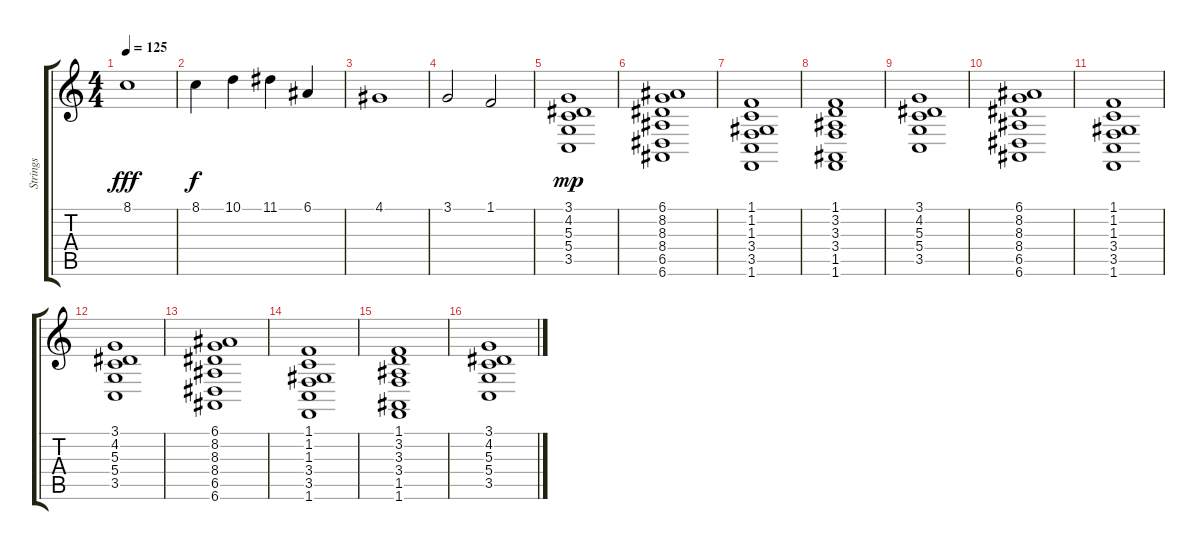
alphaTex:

\track ("Strings" "Strings") {instrument tremolostrings}
\staff {score tabs}
\tuning (E4 B3 G3 D3 A2 E2) {hide}
\ts (4 4)
\tempo 125
\clef g2
\ks c
8.1.1{dy fff} |
8.1.4{dy f} 10.1.4 11.1.4 6.1.4 |
4.1.1 |
3.1.2 1.1.2 |
(3.1 4.2 5.3 5.4 3.5).1{dy mp} |
(6.1 8.2 8.3 8.4 6.5 6.6).1 |
(1.1 1.2 1.3 3.4 3.5 1.6).1 |
(1.1 3.2 3.3 3.4 1.5 1.6).1 |
(3.1 4.2 5.3 5.4 3.5).1 |
(6.1 8.2 8.3 8.4 6.5 6.6).1 |
(1.1 1.2 1.3 3.4 3.5 1.6).1 |
(3.1 4.2 5.3 5.4 3.5).1 |
(6.1 8.2 8.3 8.4 6.5 6.6).1 |
(1.1 1.2 1.3 3.4 3.5 1.6).1 |
(1.1 3.2 3.3 3.4 1.5 1.6).1 |
(3.1 4.2 5.3 5.4 3.5).1
